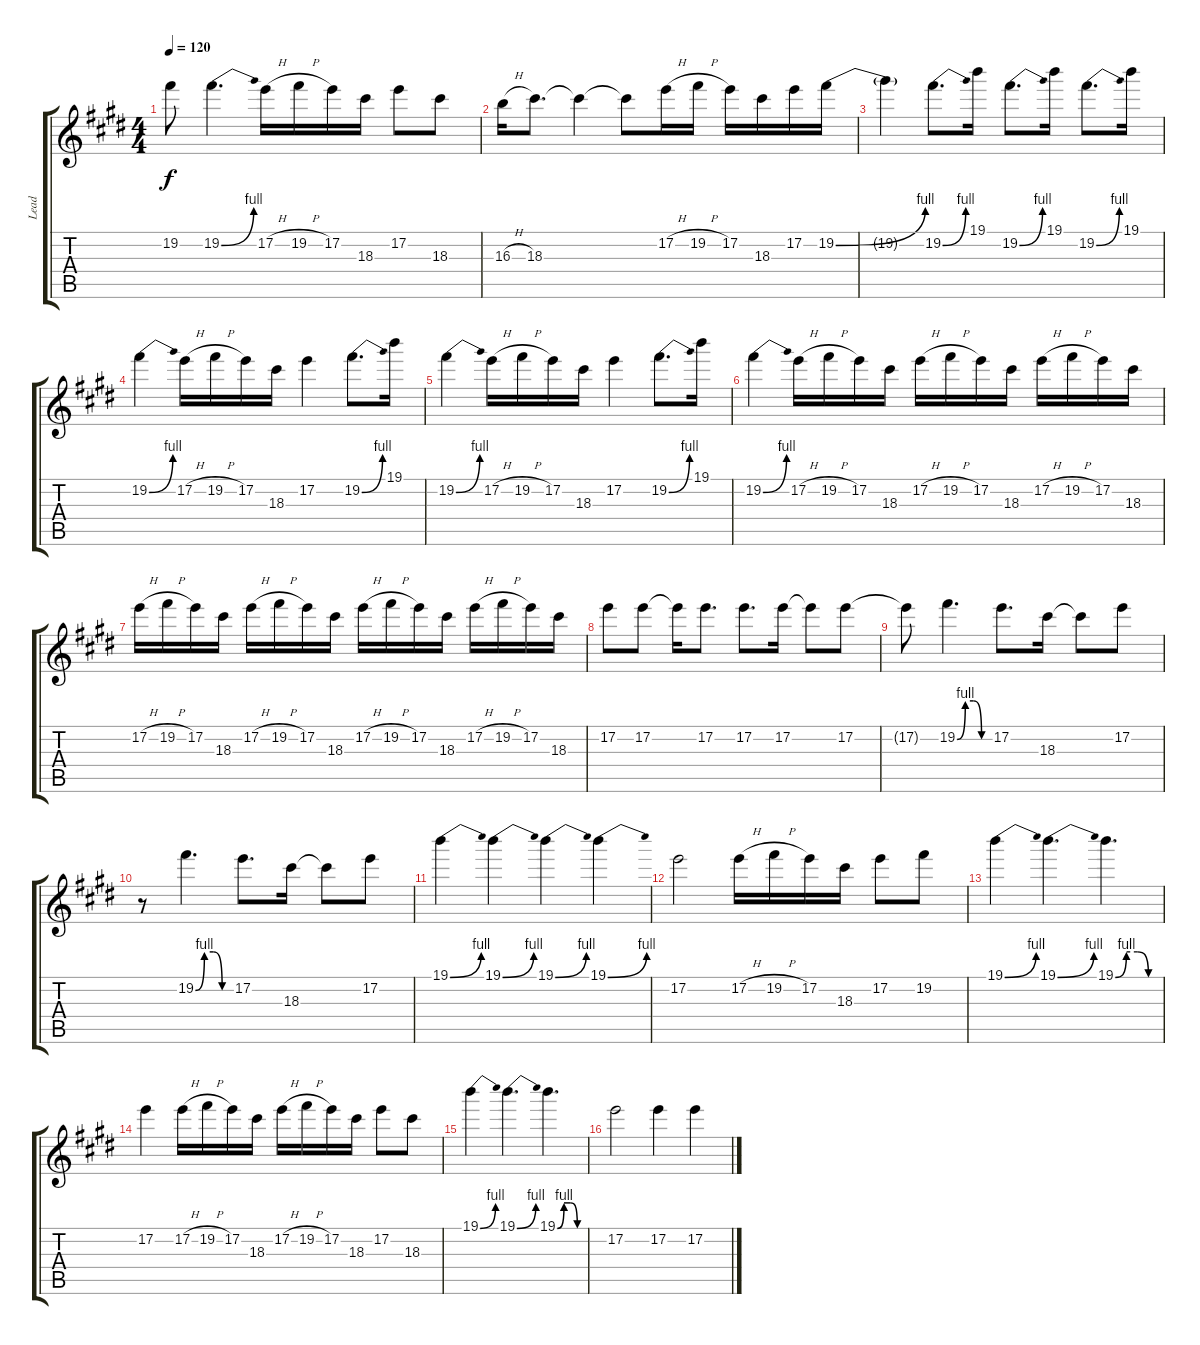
\track ("Lead" "Lead") {instrument electricguitarclean}
\staff {score tabs}
\tuning (E4 B3 G3 D3 A2 E2) {hide}
\ts (4 4)
\tempo 120
\clef g2
\ks e
19.2{t}.8{dy f} 19.2{be (bend 0 0 60 4)}.4{d} 17.2{h}.16 19.2{h}.16 17.2.16 18.3.16 17.2.8 18.3.8 |
16.3{h}.16 18.3.8{d} 18.3{t}.4 18.3{t}.8 17.2{h}.16 19.2{h}.16 17.2.16 18.3.16 17.2.16 19.2{be (bend 0 0 60 4)}.16 |
19.2{t}.4 19.2{be (bend 0 0 60 4)}.8{d} 19.1.16 19.2{be (bend 0 0 60 4)}.8{d} 19.1.16 19.2{be (bend 0 0 60 4)}.8{d} 19.1.16 |
19.2{be (bend 0 0 60 4)}.4 17.2{h}.16 19.2{h}.16 17.2.16 18.3.16 17.2.4 19.2{be (bend 0 0 60 4)}.8{d} 19.1.16 |
19.2{be (bend 0 0 60 4)}.4 17.2{h}.16 19.2{h}.16 17.2.16 18.3.16 17.2.4 19.2{be (bend 0 0 60 4)}.8{d} 19.1.16 |
19.2{be (bend 0 0 60 4)}.4 17.2{h}.16 19.2{h}.16 17.2.16 18.3.16 17.2{h}.16 19.2{h}.16 17.2.16 18.3.16 17.2{h}.16 19.2{h}.16 17.2.16 18.3.16 |
17.2{h}.16 19.2{h}.16 17.2.16 18.3.16 17.2{h}.16 19.2{h}.16 17.2.16 18.3.16 17.2{h}.16 19.2{h}.16 17.2.16 18.3.16 17.2{h}.16 19.2{h}.16 17.2.16 18.3.16 |
17.2.8 17.2.8 17.2{t}.16 17.2.8{d} 17.2.8{d} 17.2.16 17.2{t}.8 17.2.8 |
17.2{t}.8 19.2{be (custom 0 0 15 4 30 4 45 0 60 0)}.4{d} 17.2.8{d} 18.3.16 18.3{t}.8 17.2.8 |
r.8 19.2{be (custom 0 0 15 4 30 4 45 0 60 0)}.4{d} 17.2.8{d} 18.3.16 18.3{t}.8 17.2.8 |
19.1{be (bend 0 0 60 4)}.4 19.1{be (bend 0 0 60 4)}.4 19.1{be (bend 0 0 60 4)}.4 19.1{be (bend 0 0 60 4)}.4 |
17.2.2 17.2{h}.16 19.2{h}.16 17.2.16 18.3.16 17.2.8 19.2.8 |
19.1{be (bend 0 0 60 4)}.4 19.1{be (bend 0 0 60 4)}.4{d} 19.1{be (custom 0 0 15 4 30 4 45 0 60 0)}.4{d} |
17.2.4 17.2{h}.16 19.2{h}.16 17.2.16 18.3.16 17.2{h}.16 19.2{h}.16 17.2.16 18.3.16 17.2.8 18.3.8 |
19.1{be (bend 0 0 60 4)}.4 19.1{be (bend 0 0 60 4)}.4{d} 19.1{be (custom 0 0 15 4 30 4 45 0 60 0)}.4{d} |
17.2.2 17.2.4 17.2.4
